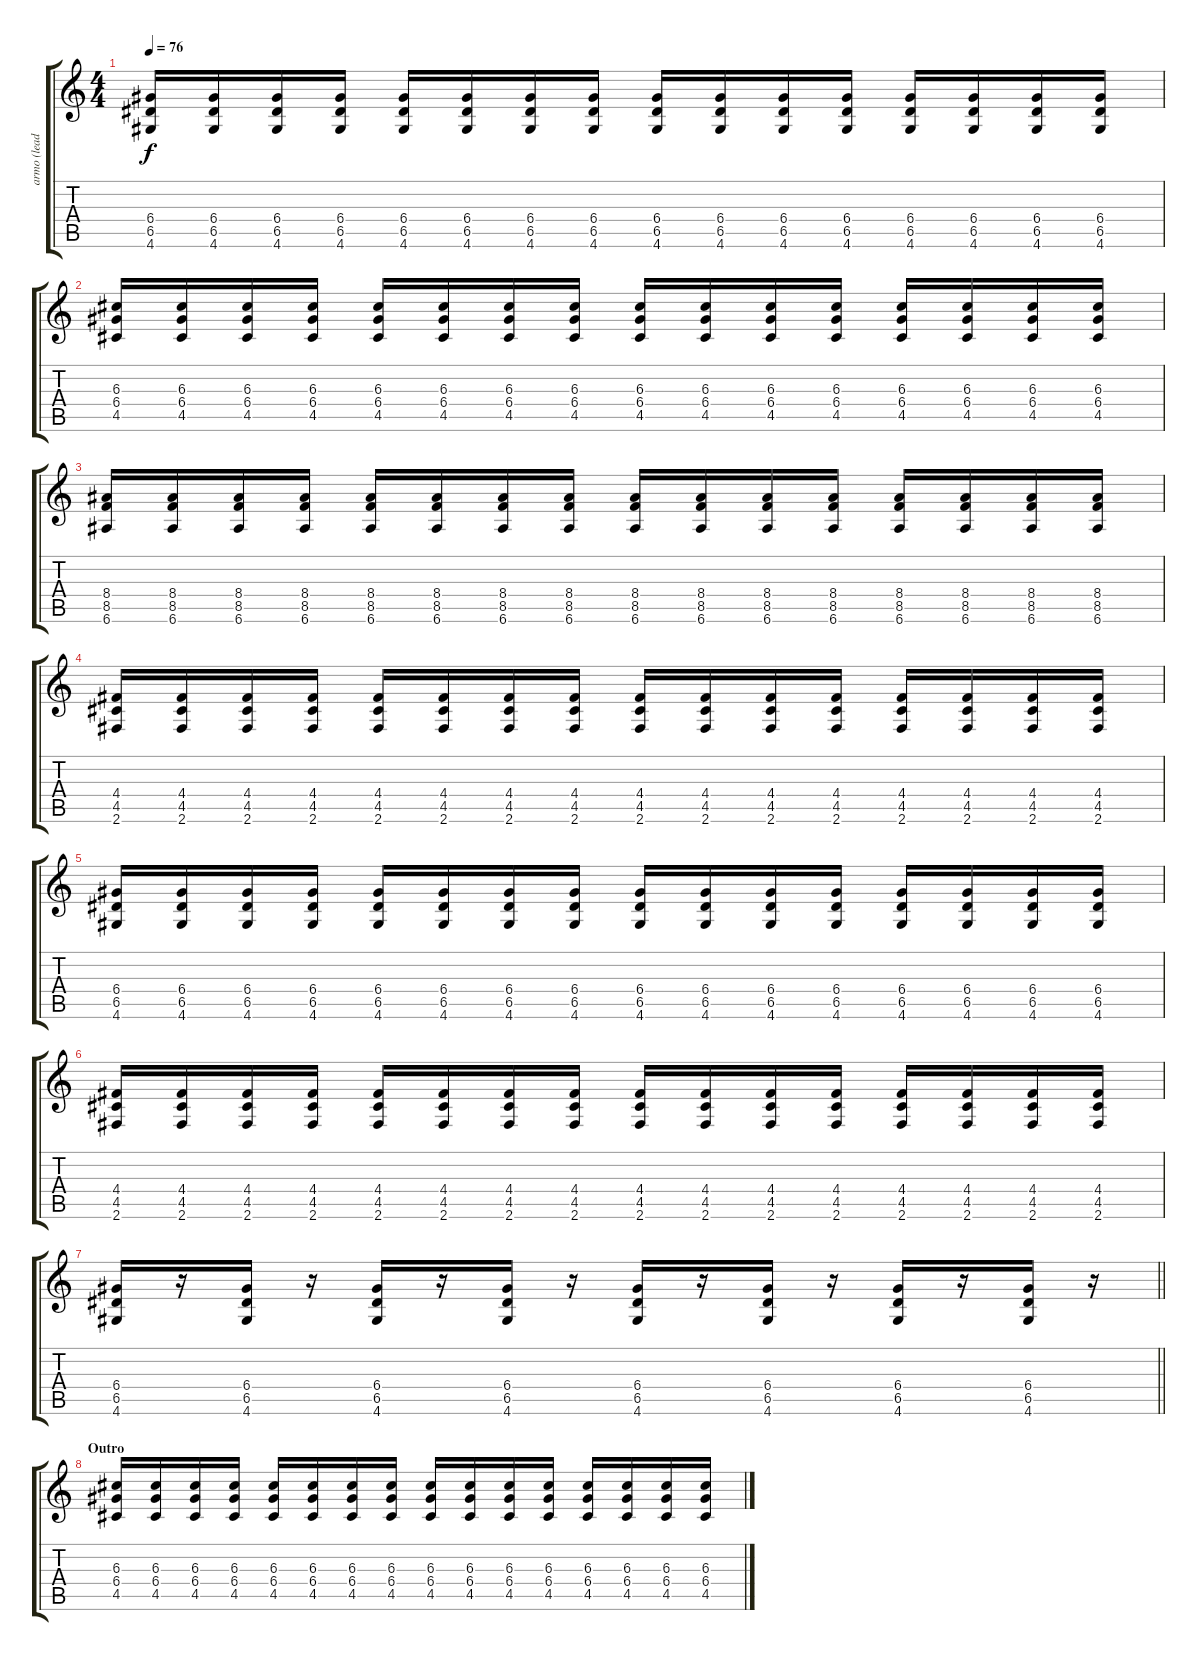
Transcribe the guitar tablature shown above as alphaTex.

\track ("armo (lead)" "armo (lead") {instrument distortionguitar}
\staff {score tabs}
\tuning (E4 B3 G3 D3 A2 E2) {hide}
\ts (4 4)
\tempo 76
\clef g2
\ks c
(6.4 6.5 4.6).16{dy f} (6.4 6.5 4.6).16 (6.4 6.5 4.6).16 (6.4 6.5 4.6).16 (6.4 6.5 4.6).16 (6.4 6.5 4.6).16 (6.4 6.5 4.6).16 (6.4 6.5 4.6).16 (6.4 6.5 4.6).16 (6.4 6.5 4.6).16 (6.4 6.5 4.6).16 (6.4 6.5 4.6).16 (6.4 6.5 4.6).16 (6.4 6.5 4.6).16 (6.4 6.5 4.6).16 (6.4 6.5 4.6).16 |
(6.3 6.4 4.5).16 (6.3 6.4 4.5).16 (6.3 6.4 4.5).16 (6.3 6.4 4.5).16 (6.3 6.4 4.5).16 (6.3 6.4 4.5).16 (6.3 6.4 4.5).16 (6.3 6.4 4.5).16 (6.3 6.4 4.5).16 (6.3 6.4 4.5).16 (6.3 6.4 4.5).16 (6.3 6.4 4.5).16 (6.3 6.4 4.5).16 (6.3 6.4 4.5).16 (6.3 6.4 4.5).16 (6.3 6.4 4.5).16 |
(8.4 8.5 6.6).16 (8.4 8.5 6.6).16 (8.4 8.5 6.6).16 (8.4 8.5 6.6).16 (8.4 8.5 6.6).16 (8.4 8.5 6.6).16 (8.4 8.5 6.6).16 (8.4 8.5 6.6).16 (8.4 8.5 6.6).16 (8.4 8.5 6.6).16 (8.4 8.5 6.6).16 (8.4 8.5 6.6).16 (8.4 8.5 6.6).16 (8.4 8.5 6.6).16 (8.4 8.5 6.6).16 (8.4 8.5 6.6).16 |
(4.4 4.5 2.6).16 (4.4 4.5 2.6).16 (4.4 4.5 2.6).16 (4.4 4.5 2.6).16 (4.4 4.5 2.6).16 (4.4 4.5 2.6).16 (4.4 4.5 2.6).16 (4.4 4.5 2.6).16 (4.4 4.5 2.6).16 (4.4 4.5 2.6).16 (4.4 4.5 2.6).16 (4.4 4.5 2.6).16 (4.4 4.5 2.6).16 (4.4 4.5 2.6).16 (4.4 4.5 2.6).16 (4.4 4.5 2.6).16 |
(6.4 6.5 4.6).16 (6.4 6.5 4.6).16 (6.4 6.5 4.6).16 (6.4 6.5 4.6).16 (6.4 6.5 4.6).16 (6.4 6.5 4.6).16 (6.4 6.5 4.6).16 (6.4 6.5 4.6).16 (6.4 6.5 4.6).16 (6.4 6.5 4.6).16 (6.4 6.5 4.6).16 (6.4 6.5 4.6).16 (6.4 6.5 4.6).16 (6.4 6.5 4.6).16 (6.4 6.5 4.6).16 (6.4 6.5 4.6).16 |
(4.4 4.5 2.6).16 (4.4 4.5 2.6).16 (4.4 4.5 2.6).16 (4.4 4.5 2.6).16 (4.4 4.5 2.6).16 (4.4 4.5 2.6).16 (4.4 4.5 2.6).16 (4.4 4.5 2.6).16 (4.4 4.5 2.6).16 (4.4 4.5 2.6).16 (4.4 4.5 2.6).16 (4.4 4.5 2.6).16 (4.4 4.5 2.6).16 (4.4 4.5 2.6).16 (4.4 4.5 2.6).16 (4.4 4.5 2.6).16 |
\barLineRight lightlight
(6.4 6.5 4.6).16 r.16 (6.4 6.5 4.6).16 r.16 (6.4 6.5 4.6).16 r.16 (6.4 6.5 4.6).16 r.16 (6.4 6.5 4.6).16 r.16 (6.4 6.5 4.6).16 r.16 (6.4 6.5 4.6).16 r.16 (6.4 6.5 4.6).16 r.16 |
\section ("" "Outro")
(6.3 6.4 4.5).16{volume 8} (6.3 6.4 4.5).16 (6.3 6.4 4.5).16 (6.3 6.4 4.5).16 (6.3 6.4 4.5).16 (6.3 6.4 4.5).16 (6.3 6.4 4.5).16 (6.3 6.4 4.5).16 (6.3 6.4 4.5).16 (6.3 6.4 4.5).16 (6.3 6.4 4.5).16 (6.3 6.4 4.5).16 (6.3 6.4 4.5).16 (6.3 6.4 4.5).16 (6.3 6.4 4.5).16 (6.3 6.4 4.5).16
